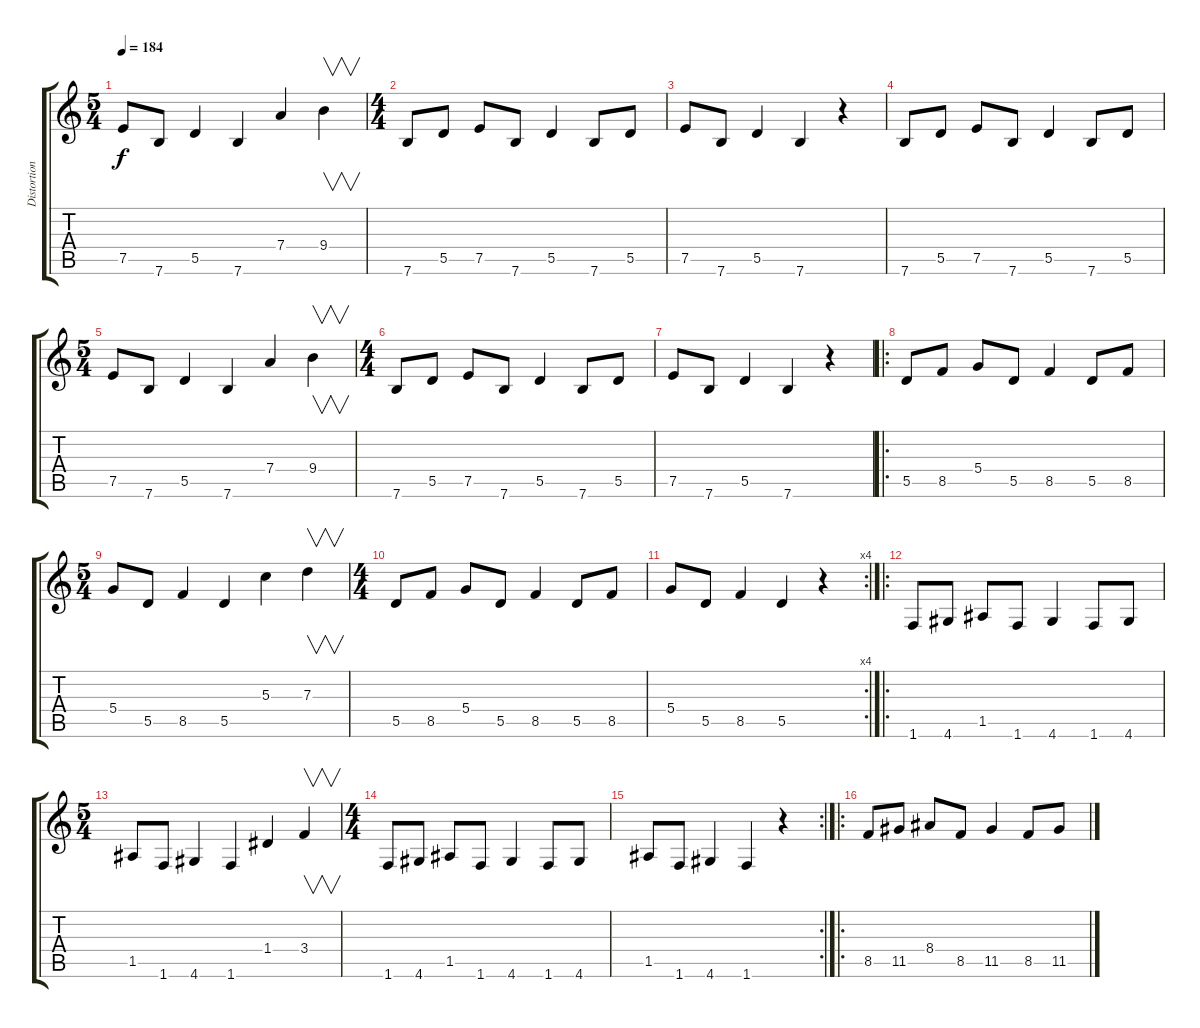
\track ("Distortion Guitar" "Distortion") {instrument distortionguitar}
\staff {score tabs}
\tuning (E4 B3 G3 D3 A2 E2) {hide}
\ts (5 4)
\tempo 184
\clef g2
\ks c
7.5.8{dy f} 7.6.8 5.5.4 7.6.4 7.4.4 9.4.4{v} |
\ts (4 4)
7.6.8 5.5.8 7.5.8 7.6.8 5.5.4 7.6.8 5.5.8 |
7.5.8 7.6.8 5.5.4 7.6.4 r.4 |
7.6.8 5.5.8 7.5.8 7.6.8 5.5.4 7.6.8 5.5.8 |
\ts (5 4)
7.5.8 7.6.8 5.5.4 7.6.4 7.4.4 9.4.4{v} |
\ts (4 4)
7.6.8 5.5.8 7.5.8 7.6.8 5.5.4 7.6.8 5.5.8 |
7.5.8 7.6.8 5.5.4 7.6.4 r.4 |
\ro
5.5.8 8.5.8 5.4.8 5.5.8 8.5.4 5.5.8 8.5.8 |
\ts (5 4)
5.4.8 5.5.8 8.5.4 5.5.4 5.3.4 7.3.4{v} |
\ts (4 4)
5.5.8 8.5.8 5.4.8 5.5.8 8.5.4 5.5.8 8.5.8 |
\rc 4
5.4.8 5.5.8 8.5.4 5.5.4 r.4 |
\ro
1.6.8 4.6.8 1.5.8 1.6.8 4.6.4 1.6.8 4.6.8 |
\ts (5 4)
1.5.8 1.6.8 4.6.4 1.6.4 1.4.4 3.4.4{v} |
\ts (4 4)
1.6.8 4.6.8 1.5.8 1.6.8 4.6.4 1.6.8 4.6.8 |
\rc 2
1.5.8 1.6.8 4.6.4 1.6.4 r.4 |
\ro
8.5.8 11.5.8 8.4.8 8.5.8 11.5.4 8.5.8 11.5.8
